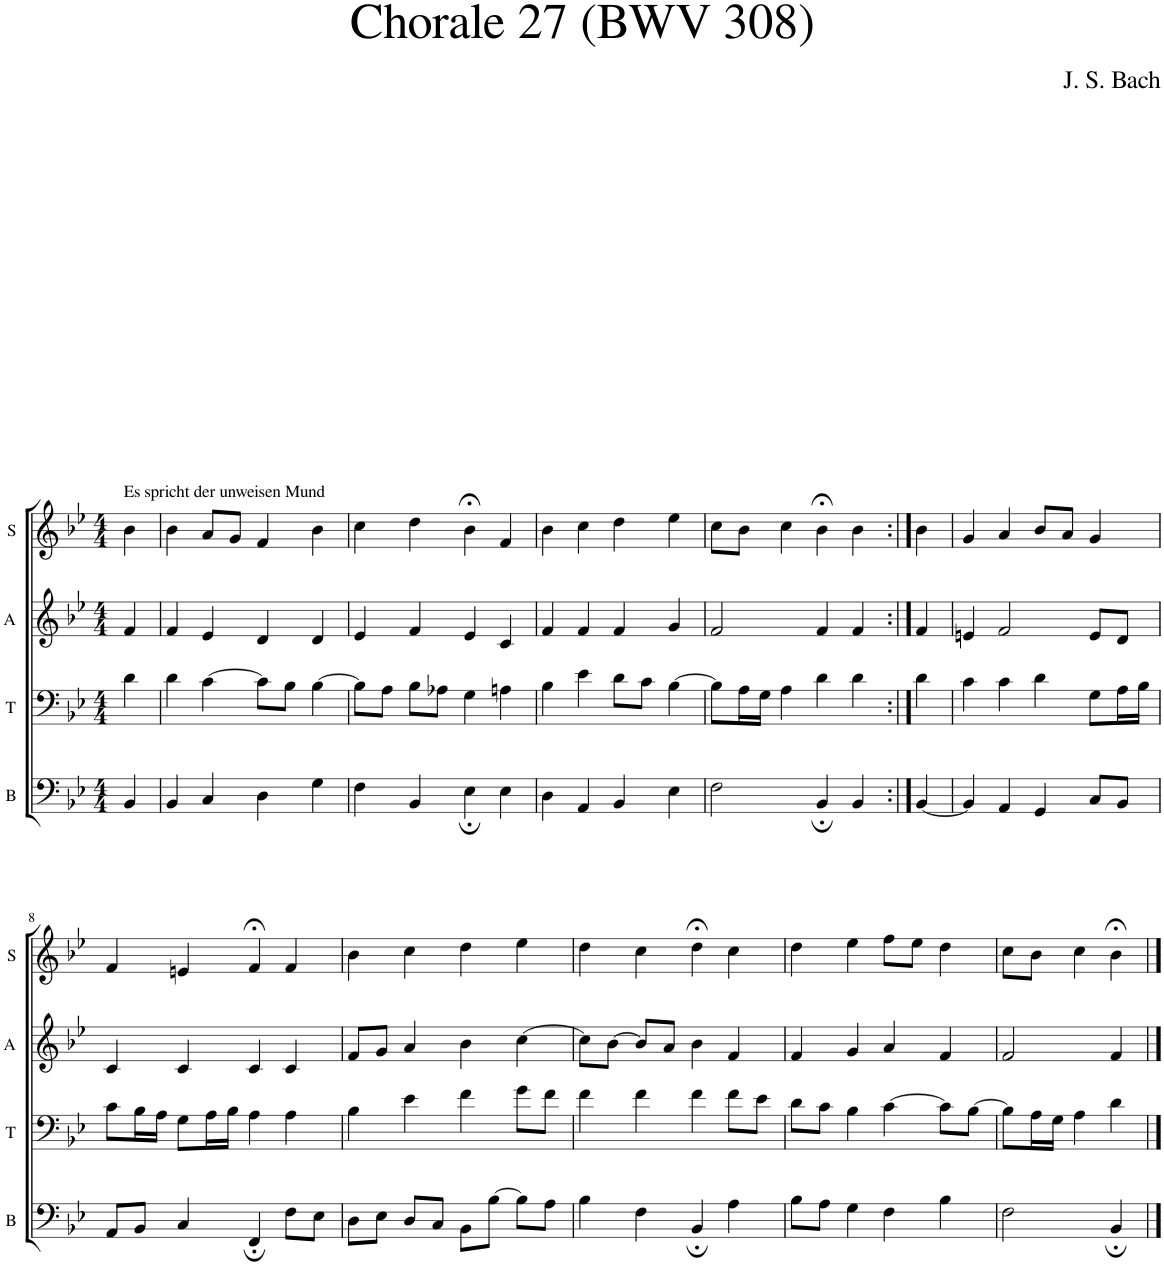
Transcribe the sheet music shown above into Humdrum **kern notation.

**kern	**kern	**kern	**kern
*part4	*part3	*part2	*part1
*staff4	*staff3	*staff2	*staff1
*I"B	*I"T	*I"A	*I"S
*I'B	*I'T	*I'A	*I'S
*clefF4	*clefF4	*clefG2	*clefG2
*k[b-e-]	*k[b-e-]	*k[b-e-]	*k[b-e-]
*M4/4	*M4/4	*M4/4	*M4/4
=1	=1	=1	=1
!	!	!	!LO:TX:a:t=Es spricht der unweisen Mund
4BB-/	4d\	4f/	4b-\
=2	=2	=2	=2
4BB-/	4d\	4f/	4b-\
4C/	[4c\	4e-/	8a/L
.	.	.	8g/J
4D\	8c\L]	4d/	4f/
.	8B-\J	.	.
4G\	[4B-\	4d/	4b-\
=3	=3	=3	=3
4F\	8B-\L]	4e-/	4cc\
.	8A\J	.	.
4BB-/	8B-\L	4f/	4dd\
.	8A-X\J	.	.
4E-;\	4G\	4e-/	4b-;<\
4E-\	4An\	4c/	4f/
=4	=4	=4	=4
4D\	4B-\	4f/	4b-\
4AA/	4e-\	4f/	4cc\
4BB-/	8d\L	4f/	4dd\
.	8c\J	.	.
4E-\	[4B-\	4g/	4ee-\
=5	=5	=5	=5
2F\	8B-\L]	2f/	8cc\L
.	16A\L	.	8b-\J
.	16G\JJ	.	.
.	4A\	.	4cc\
4BB-;/	4d\	4f/	4b-;<\
4BB-/	4d\	4f/	4b-\
=6:|!	=6:|!	=6:|!	=6:|!
[4BB-/	4d\	4f/	4b-\
=7	=7	=7	=7
4BB-/]	4c\	4en/	4g/
4AA/	4c\	2f/	4a/
4GG/	4d\	.	8b-/L
.	.	.	8a/J
8C/L	8G\L	8e/L	4g/
8BB-/J	16A\L	8d/J	.
.	16B-\JJ	.	.
!!LO:LB:g=z
=8	=8	=8	=8
8AA/L	8c\L	4c/	4f/
8BB-/J	16B-\L	.	.
.	16A\JJ	.	.
4C/	8G\L	4c/	4en/
.	16A\L	.	.
.	16B-\JJ	.	.
4FF;/	4A\	4c/	4f;</
8F\L	4A\	4c/	4f/
8E-\J	.	.	.
=9	=9	=9	=9
8D\L	4B-\	8f/L	4b-\
8E-\J	.	8g/J	.
8D/L	4e-\	4a/	4cc\
8C/J	.	.	.
8BB-\L	4f\	4b-\	4dd\
[8B-\J	.	.	.
8B-\L]	8g\L	[4cc\	4ee-\
8A\J	8f\J	.	.
=10	=10	=10	=10
4B-\	4f\	8cc\L]	4dd\
.	.	[8b-\J	.
4F\	4f\	8b-/L]	4cc\
.	.	8a/J	.
4BB-;/	4f\	4b-\	4dd;<\
4A\	8f\L	4f/	4cc\
.	8e-\J	.	.
=11	=11	=11	=11
8B-\L	8d\L	4f/	4dd\
8A\J	8c\J	.	.
4G\	4B-\	4g/	4ee-\
4F\	[4c\	4a/	8ff\L
.	.	.	8ee-\J
4B-\	8c\L]	4f/	4dd\
.	[8B-\J	.	.
=12	=12	=12	=12
2F\	8B-\L]	2f/	8cc\L
.	16A\L	.	8b-\J
.	16G\JJ	.	.
.	4A\	.	4cc\
4BB-;/	4d\	4f/	4b-;<\
==	==	==	==
*-	*-	*-	*-
